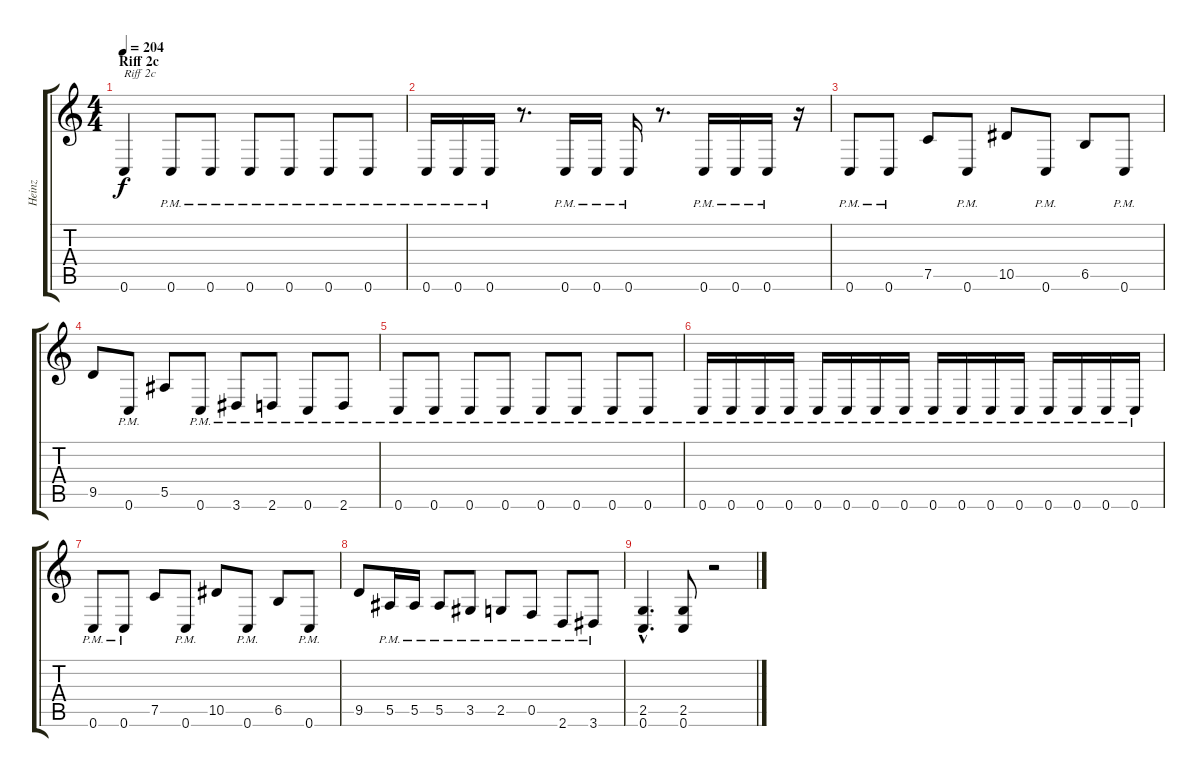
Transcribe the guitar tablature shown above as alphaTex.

\track ("Heinz" "Heinz") {instrument distortionguitar}
\staff {score tabs}
\tuning (C4 G3 Eb3 Bb2 F2 C2) {hide}
\ts (4 4)
\section ("" "Riff 2c")
\tempo 204
\clef g2
\ks c
0.6.4{txt "Riff 2c" dy f} 0.6{pm}.8 0.6{pm}.8 0.6{pm}.8 0.6{pm}.8 0.6{pm}.8 0.6{pm}.8 |
0.6{pm}.16 0.6{pm}.16 0.6{pm}.16 r.8{d} 0.6{pm}.16 0.6{pm}.16 0.6{pm}.16 r.8{d} 0.6{pm}.16 0.6{pm}.16 0.6{pm}.16 r.16 |
0.6{pm}.8 0.6{pm}.8 7.5.8 0.6{pm}.8 10.5.8 0.6{pm}.8 6.5.8 0.6{pm}.8 |
9.5.8 0.6{pm}.8 5.5.8 0.6{pm}.8 3.6{pm}.8 2.6{pm}.8 0.6{pm}.8 2.6{pm}.8 |
0.6{pm}.8 0.6{pm}.8 0.6{pm}.8 0.6{pm}.8 0.6{pm}.8 0.6{pm}.8 0.6{pm}.8 0.6{pm}.8 |
0.6{pm}.16 0.6{pm}.16 0.6{pm}.16 0.6{pm}.16 0.6{pm}.16 0.6{pm}.16 0.6{pm}.16 0.6{pm}.16 0.6{pm}.16 0.6{pm}.16 0.6{pm}.16 0.6{pm}.16 0.6{pm}.16 0.6{pm}.16 0.6{pm}.16 0.6{pm}.16 |
0.6{pm}.8 0.6{pm}.8 7.5.8 0.6{pm}.8 10.5.8 0.6{pm}.8 6.5.8 0.6{pm}.8 |
9.5.8 5.5{pm}.16 5.5{pm}.16 5.5{pm}.8 3.5{pm}.8 2.5{pm}.8 0.5{pm}.8 2.6{pm}.8 3.6{pm}.8 |
(2.5{hac} 0.6{hac}).4{d} (2.5 0.6).8 r.2
